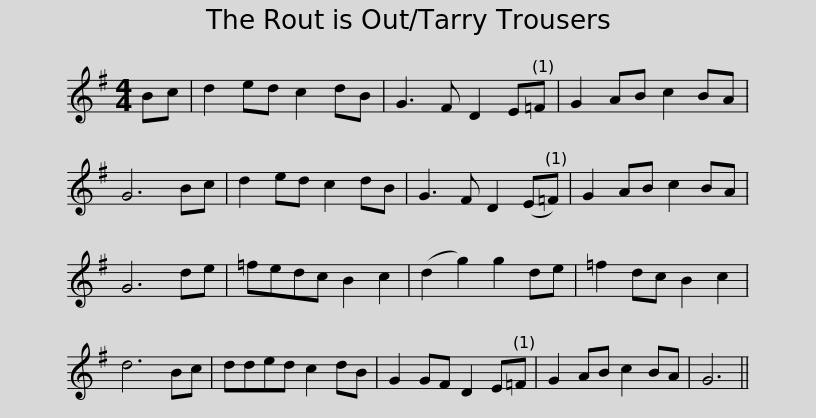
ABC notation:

X:1
L:1/8
M:4/4
I:linebreak $
K:G
V:1 treble
V:1
 Bc | d2 ed c2 dB | G3 F D2 E=F | G2 AB c2 BA | G6 Bc | %5
 d2 ed c2 dB | G3 F D2 (E=F) | G2 AB c2 BA |$ G6 de | =fedc B2 c2 | %10
 (d2 g2) g2 de | =f2 dc B2 c2 | d6 Bc | dded c2 dB | G2 GF D2 E=F | %15
 G2 AB c2 BA |$ G6 || %17
